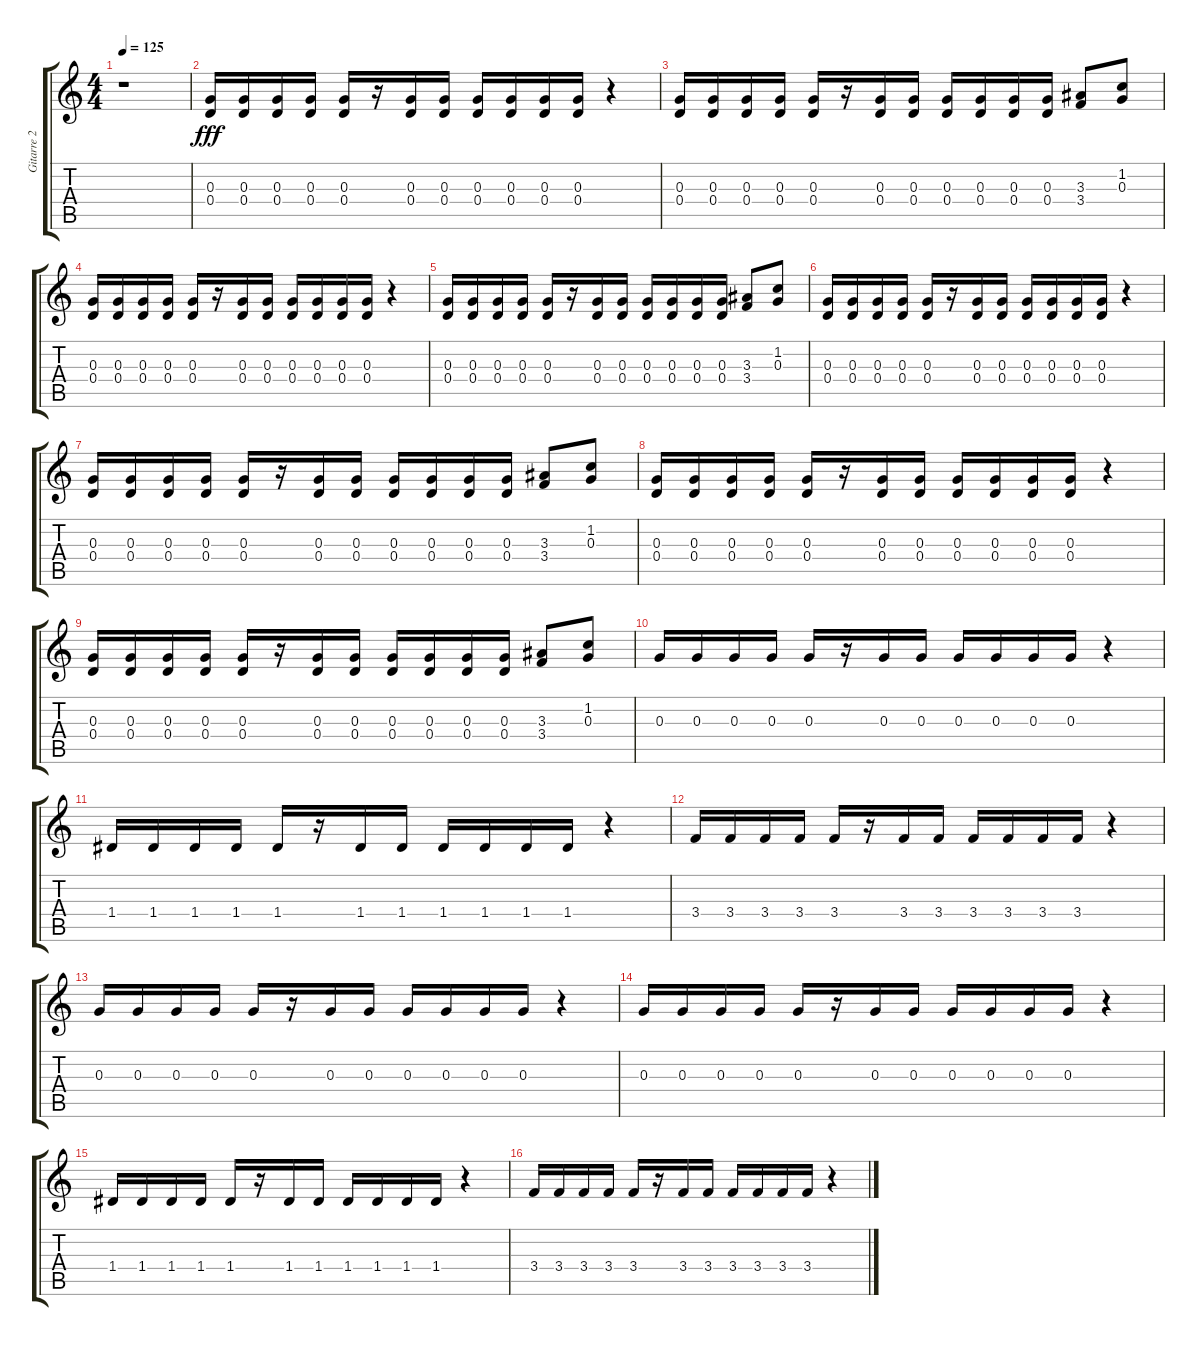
\track ("Gitarre 2" "Gitarre 2") {instrument distortionguitar}
\staff {score tabs}
\tuning (E4 B3 G3 D3 A2 E2) {hide}
\ts (4 4)
\tempo 125
\clef g2
\ks c
r.1{dy fff instrument distortionguitar} |
(0.3 0.4).16 (0.3 0.4).16 (0.3 0.4).16 (0.3 0.4).16 (0.3 0.4).16 r.16 (0.3 0.4).16 (0.3 0.4).16 (0.3 0.4).16 (0.3 0.4).16 (0.3 0.4).16 (0.3 0.4).16 r.4 |
(0.3 0.4).16 (0.3 0.4).16 (0.3 0.4).16 (0.3 0.4).16 (0.3 0.4).16 r.16 (0.3 0.4).16 (0.3 0.4).16 (0.3 0.4).16 (0.3 0.4).16 (0.3 0.4).16 (0.3 0.4).16 (3.3 3.4).8 (1.2 0.3).8 |
(0.3 0.4).16 (0.3 0.4).16 (0.3 0.4).16 (0.3 0.4).16 (0.3 0.4).16 r.16 (0.3 0.4).16 (0.3 0.4).16 (0.3 0.4).16 (0.3 0.4).16 (0.3 0.4).16 (0.3 0.4).16 r.4 |
(0.3 0.4).16 (0.3 0.4).16 (0.3 0.4).16 (0.3 0.4).16 (0.3 0.4).16 r.16 (0.3 0.4).16 (0.3 0.4).16 (0.3 0.4).16 (0.3 0.4).16 (0.3 0.4).16 (0.3 0.4).16 (3.3 3.4).8 (1.2 0.3).8 |
(0.3 0.4).16 (0.3 0.4).16 (0.3 0.4).16 (0.3 0.4).16 (0.3 0.4).16 r.16 (0.3 0.4).16 (0.3 0.4).16 (0.3 0.4).16 (0.3 0.4).16 (0.3 0.4).16 (0.3 0.4).16 r.4 |
(0.3 0.4).16 (0.3 0.4).16 (0.3 0.4).16 (0.3 0.4).16 (0.3 0.4).16 r.16 (0.3 0.4).16 (0.3 0.4).16 (0.3 0.4).16 (0.3 0.4).16 (0.3 0.4).16 (0.3 0.4).16 (3.3 3.4).8 (1.2 0.3).8 |
(0.3 0.4).16 (0.3 0.4).16 (0.3 0.4).16 (0.3 0.4).16 (0.3 0.4).16 r.16 (0.3 0.4).16 (0.3 0.4).16 (0.3 0.4).16 (0.3 0.4).16 (0.3 0.4).16 (0.3 0.4).16 r.4 |
(0.3 0.4).16 (0.3 0.4).16 (0.3 0.4).16 (0.3 0.4).16 (0.3 0.4).16 r.16 (0.3 0.4).16 (0.3 0.4).16 (0.3 0.4).16 (0.3 0.4).16 (0.3 0.4).16 (0.3 0.4).16 (3.3 3.4).8 (1.2 0.3).8 |
0.3.16 0.3.16 0.3.16 0.3.16 0.3.16 r.16 0.3.16 0.3.16 0.3.16 0.3.16 0.3.16 0.3.16 r.4 |
1.4.16 1.4.16 1.4.16 1.4.16 1.4.16 r.16 1.4.16 1.4.16 1.4.16 1.4.16 1.4.16 1.4.16 r.4 |
3.4.16 3.4.16 3.4.16 3.4.16 3.4.16 r.16 3.4.16 3.4.16 3.4.16 3.4.16 3.4.16 3.4.16 r.4 |
0.3.16 0.3.16 0.3.16 0.3.16 0.3.16 r.16 0.3.16 0.3.16 0.3.16 0.3.16 0.3.16 0.3.16 r.4 |
0.3.16 0.3.16 0.3.16 0.3.16 0.3.16 r.16 0.3.16 0.3.16 0.3.16 0.3.16 0.3.16 0.3.16 r.4 |
1.4.16 1.4.16 1.4.16 1.4.16 1.4.16 r.16 1.4.16 1.4.16 1.4.16 1.4.16 1.4.16 1.4.16 r.4 |
3.4.16 3.4.16 3.4.16 3.4.16 3.4.16 r.16 3.4.16 3.4.16 3.4.16 3.4.16 3.4.16 3.4.16 r.4
